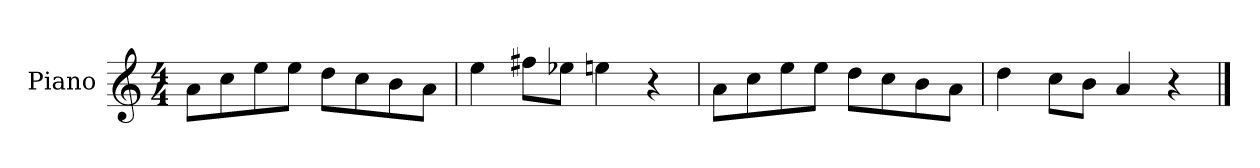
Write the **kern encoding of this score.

**kern
*part1
*staff1
*I"Piano
*I'P-no
*clefG2
*k[]
*M4/4
*MM90
=1
8a\L
8cc\
8ee\
8ee\J
8dd\L
8cc\
8b\
8a\J
=2
4ee\
8ff#X\L
8ee-X\J
4een\
4r
=3
8a\L
8cc\
8ee\
8ee\J
8dd\L
8cc\
8b\
8a\J
=4
4dd\
8cc\L
8b\J
4a/
4r
==
*-
